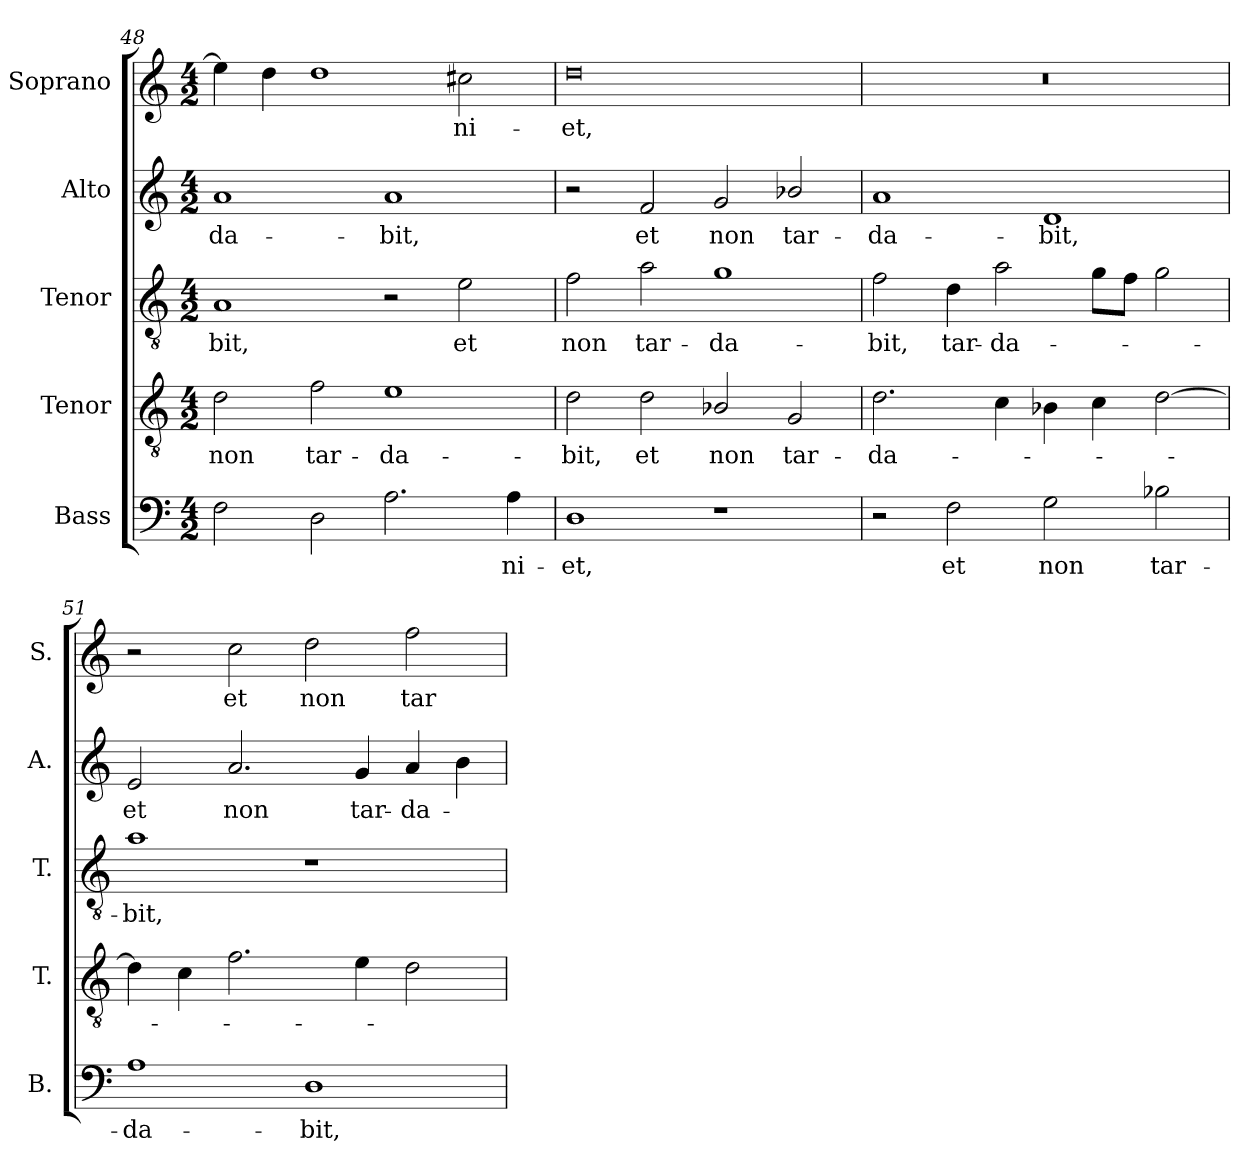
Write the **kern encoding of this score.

**kern	**text	**kern	**text	**kern	**text	**kern	**text	**kern	**text
*part5	*part5	*part4	*part4	*part3	*part3	*part2	*part2	*part1	*part1
*staff5	*staff5	*staff4	*staff4	*staff3	*staff3	*staff2	*staff2	*staff1	*staff1
*I"Bass	*	*I"Tenor	*	*I"Tenor	*	*I"Alto	*	*I"Soprano	*
*I'B.	*	*I'T.	*	*I'T.	*	*I'A.	*	*I'S.	*
!!LO:LB:g=z
*clefF4	*	*clefGv2	*	*clefGv2	*	*clefG2	*	*clefG2	*
*	*	*ITrd7c12	*	*ITrd7c12	*	*	*	*	*
*k[]	*	*k[]	*	*k[]	*	*k[]	*	*k[]	*
*C:	*	*C:	*	*C:	*	*C:	*	*C:	*
*M4/2	*	*M4/2	*	*M4/2	*	*M4/2	*	*M4/2	*
=48	=48	=48	=48	=48	=48	=48	=48	=48	=48
!	!	!	!LO:LY:b:color=#000000	!	!	!	!	!	!
!	!	!	!	!	!LO:LY:b:color=#000000	!	!	!	!
!	!	!	!	!	!	!	!LO:LY:b:color=#000000	!	!
2Fi\	.	2Di\	non	1AAi	-bit,	1ai	-da-	4eei\]	.
.	.	.	.	.	.	.	.	4ddi\	.
!	!	!	!LO:LY:b:color=#000000	!	!	!	!	!	!
2Di\	.	2Fi\	tar-	.	.	.	.	1ddi	.
!	!	!	!LO:LY:b:color=#000000	!	!	!	!	!	!
!	!	!	!	!	!	!	!LO:LY:b:color=#000000	!	!
2.Ai\	.	1Ei	-da-	2r	.	1ai	-bit,	.	.
!	!	!	!	!	!LO:LY:b:color=#000000	!	!	!	!
!	!	!	!	!	!	!	!	!	!LO:LY:b:color=#000000
.	.	.	.	2Ei\	et	.	.	2cc#Xi\	-ni-
!	!LO:LY:b:color=#000000	!	!	!	!	!	!	!	!
4Ai\	-ni-	.	.	.	.	.	.	.	.
=49	=49	=49	=49	=49	=49	=49	=49	=49	=49
!	!LO:LY:b:color=#000000	!	!	!	!	!	!	!	!
!	!	!	!LO:LY:b:color=#000000	!	!	!	!	!	!
!	!	!	!	!	!LO:LY:b:color=#000000	!	!	!	!
!	!	!	!	!	!	!	!	!	!LO:LY:b:color=#000000
1Di	-et,	2Di\	-bit,	2Fi\	non	2r	.	0ddi	-et,
!	!	!	!LO:LY:b:color=#000000	!	!	!	!	!	!
!	!	!	!	!	!LO:LY:b:color=#000000	!	!	!	!
!	!	!	!	!	!	!	!LO:LY:b:color=#000000	!	!
.	.	2Di\	et	2Ai\	tar-	2fi/	et	.	.
!	!	!	!LO:LY:b:color=#000000	!	!	!	!	!	!
!	!	!	!	!	!LO:LY:b:color=#000000	!	!	!	!
!	!	!	!	!	!	!	!LO:LY:b:color=#000000	!	!
1r	.	2BB-Xi/	non	1Gi	-da-	2gi/	non	.	.
!	!	!	!LO:LY:b:color=#000000	!	!	!	!	!	!
!	!	!	!	!	!	!	!LO:LY:b:color=#000000	!	!
.	.	2GGi/	tar-	.	.	2b-Xi/	tar-	.	.
=50	=50	=50	=50	=50	=50	=50	=50	=50	=50
!	!	!	!LO:LY:b:color=#000000	!	!	!	!	!	!
!	!	!	!	!	!LO:LY:b:color=#000000	!	!	!	!
!	!	!	!	!	!	!	!LO:LY:b:color=#000000	!LO:N:vis=1	!
2r	.	2.Di\	-da-	2Fi\	-bit,	1ai	-da-	0r	.
!	!LO:LY:b:color=#000000	!	!	!	!	!	!	!	!
!	!	!	!	!	!LO:LY:b:color=#000000	!	!	!	!
2Fi\	et	.	.	4Di\	tar-	.	.	.	.
!	!	!	!	!	!LO:LY:b:color=#000000	!	!	!	!
.	.	4Ci\	.	2Ai\	-da-	.	.	.	.
!	!LO:LY:b:color=#000000	!	!	!	!	!	!	!	!
!	!	!	!	!	!	!	!LO:LY:b:color=#000000	!	!
2Gi\	non	4BB-Xi\	.	.	.	1di	-bit,	.	.
.	.	4Ci\	.	8Gi\L	.	.	.	.	.
.	.	.	.	8Fi\J	.	.	.	.	.
!	!LO:LY:b:color=#000000	!	!	!	!	!	!	!	!
2B-Xi\	tar-	[2Di\	.	2Gi\	.	.	.	.	.
=51	=51	=51	=51	=51	=51	=51	=51	=51	=51
!	!LO:LY:b:color=#000000	!	!	!	!	!	!	!	!
!	!	!	!	!	!LO:LY:b:color=#000000	!	!	!	!
!	!	!	!	!	!	!	!LO:LY:b:color=#000000	!	!
1Ai	-da-	4Di\]	.	1Ai	-bit,	2ei/	et	2r	.
.	.	4Ci\	.	.	.	.	.	.	.
!	!	!	!	!	!	!	!LO:LY:b:color=#000000	!	!
!	!	!	!	!	!	!	!	!	!LO:LY:b:color=#000000
.	.	2.Fi\	.	.	.	2.ai/	non	2cci\	et
!	!LO:LY:b:color=#000000	!	!	!	!	!	!	!	!
!	!	!	!	!	!	!	!	!	!LO:LY:b:color=#000000
1Di	-bit,	.	.	1r	.	.	.	2ddi\	non
!	!	!	!	!	!	!	!LO:LY:b:color=#000000	!	!
.	.	4Ei\	.	.	.	4gi/	tar-	.	.
!	!	!	!	!	!	!	!LO:LY:b:color=#000000	!	!
!	!	!	!	!	!	!	!	!	!LO:LY:b:color=#000000
.	.	2Di\	.	.	.	4ai/	-da-	2ffi\	tar-
.	.	.	.	.	.	4bi\	.	.	.
=	=	=	=	=	=	=	=	=	=
*-	*-	*-	*-	*-	*-	*-	*-	*-	*-
